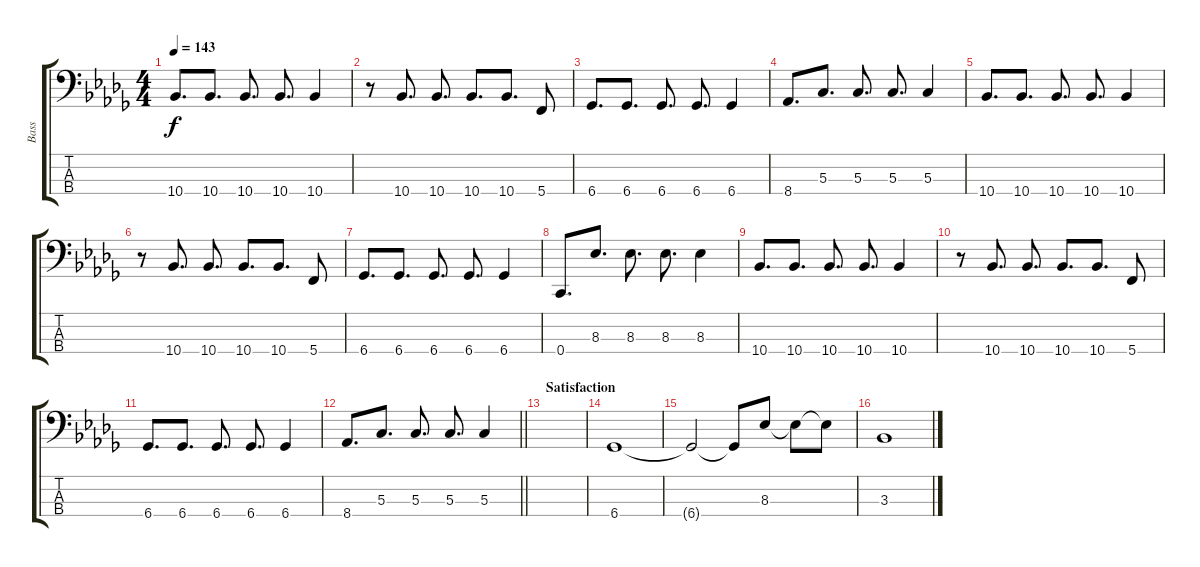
\track ("Bass" "Bass") {instrument electricbassfinger}
\staff {score tabs}
\tuning (F2 C2 G1 C1) {hide}
\ts (4 4)
\tempo 143
\clef f4
\ks db
10.4.8{d dy f} 10.4.8{d} 10.4.8{d} 10.4.8{d} 10.4.4 |
r.8 10.4.8{d} 10.4.8{d} 10.4.8{d} 10.4.8{d} 5.4.8 |
6.4.8{d} 6.4.8{d} 6.4.8{d} 6.4.8{d} 6.4.4 |
8.4.8{d} 5.3.8{d} 5.3.8{d} 5.3.8{d} 5.3.4 |
10.4.8{d} 10.4.8{d} 10.4.8{d} 10.4.8{d} 10.4.4 |
r.8 10.4.8{d} 10.4.8{d} 10.4.8{d} 10.4.8{d} 5.4.8 |
6.4.8{d} 6.4.8{d} 6.4.8{d} 6.4.8{d} 6.4.4 |
0.4.8{d} 8.3.8{d} 8.3.8{d} 8.3.8{d} 8.3.4 |
10.4.8{d} 10.4.8{d} 10.4.8{d} 10.4.8{d} 10.4.4 |
r.8 10.4.8{d} 10.4.8{d} 10.4.8{d} 10.4.8{d} 5.4.8 |
6.4.8{d} 6.4.8{d} 6.4.8{d} 6.4.8{d} 6.4.4 |
\barLineRight lightlight
8.4.8{d} 5.3.8{d} 5.3.8{d} 5.3.8{d} 5.3.4 |
\section ("" "Satisfaction")
|
6.4.1 |
6.4{t}.2 6.4{t}.8 8.3.8 8.3{t}.8 8.3{t}.8 |
3.3.1
